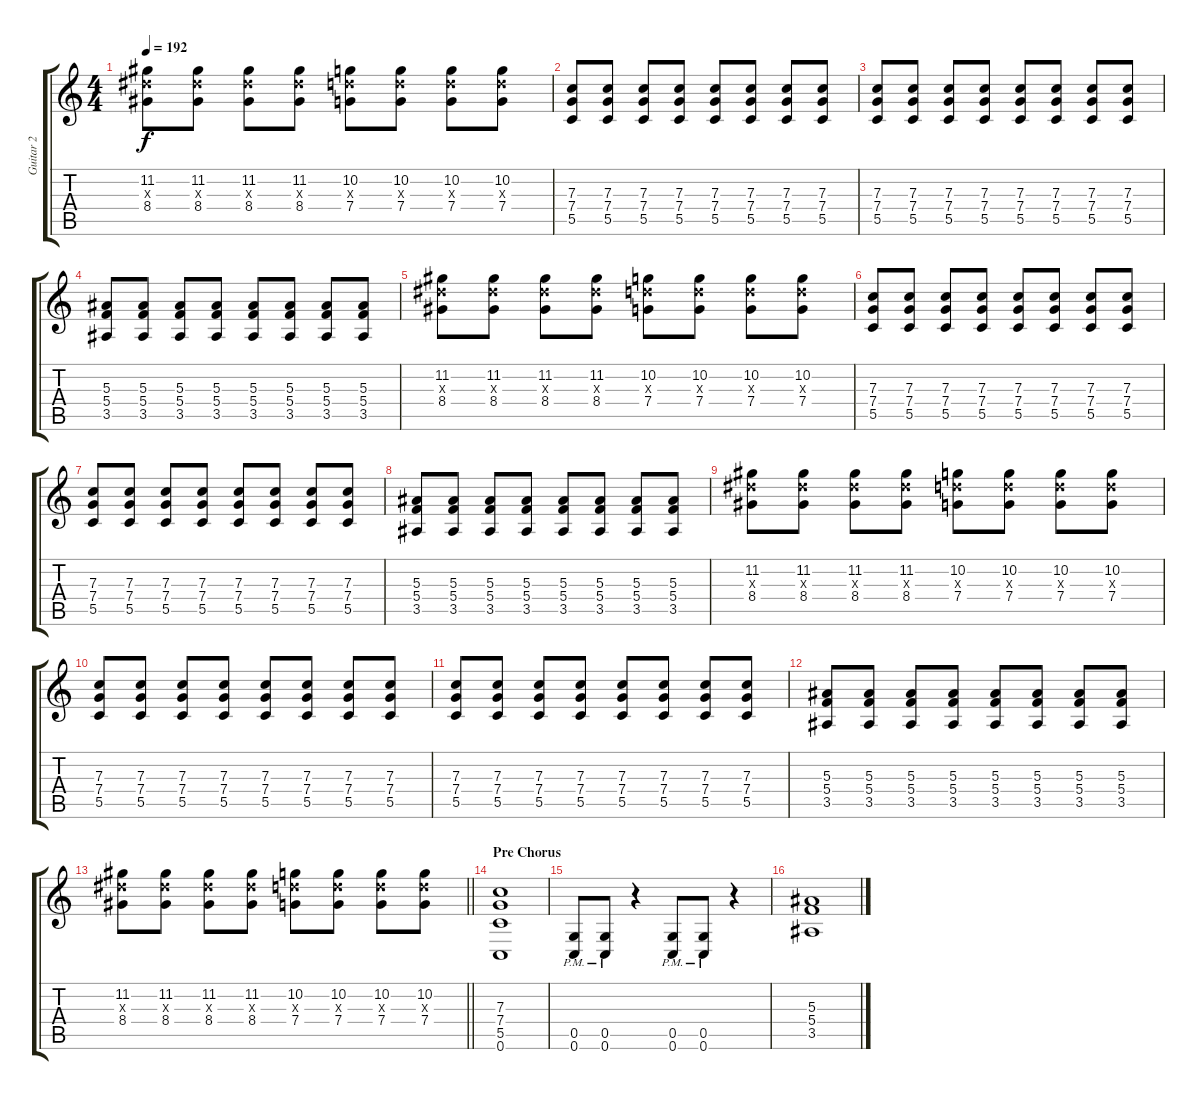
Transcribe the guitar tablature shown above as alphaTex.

\track ("Guitar 2" "Guitar 2") {instrument distortionguitar}
\staff {score tabs}
\tuning (D4 A3 F3 C3 G2 C2) {hide}
\ts (4 4)
\tempo 192
\clef g2
\ks c
(11.2 10.3{x} 8.4).8{dy f} (11.2 10.3{x} 8.4).8 (11.2 10.3{x} 8.4).8 (11.2 10.3{x} 8.4).8 (10.2 9.3{x} 7.4).8 (10.2 9.3{x} 7.4).8 (10.2 9.3{x} 7.4).8 (10.2 9.3{x} 7.4).8 |
(7.3 7.4 5.5).8 (7.3 7.4 5.5).8 (7.3 7.4 5.5).8 (7.3 7.4 5.5).8 (7.3 7.4 5.5).8 (7.3 7.4 5.5).8 (7.3 7.4 5.5).8 (7.3 7.4 5.5).8 |
(7.3 7.4 5.5).8 (7.3 7.4 5.5).8 (7.3 7.4 5.5).8 (7.3 7.4 5.5).8 (7.3 7.4 5.5).8 (7.3 7.4 5.5).8 (7.3 7.4 5.5).8 (7.3 7.4 5.5).8 |
(5.3 5.4 3.5).8 (5.3 5.4 3.5).8 (5.3 5.4 3.5).8 (5.3 5.4 3.5).8 (5.3 5.4 3.5).8 (5.3 5.4 3.5).8 (5.3 5.4 3.5).8 (5.3 5.4 3.5).8 |
(11.2 10.3{x} 8.4).8 (11.2 10.3{x} 8.4).8 (11.2 10.3{x} 8.4).8 (11.2 10.3{x} 8.4).8 (10.2 9.3{x} 7.4).8 (10.2 9.3{x} 7.4).8 (10.2 9.3{x} 7.4).8 (10.2 9.3{x} 7.4).8 |
(7.3 7.4 5.5).8 (7.3 7.4 5.5).8 (7.3 7.4 5.5).8 (7.3 7.4 5.5).8 (7.3 7.4 5.5).8 (7.3 7.4 5.5).8 (7.3 7.4 5.5).8 (7.3 7.4 5.5).8 |
(7.3 7.4 5.5).8 (7.3 7.4 5.5).8 (7.3 7.4 5.5).8 (7.3 7.4 5.5).8 (7.3 7.4 5.5).8 (7.3 7.4 5.5).8 (7.3 7.4 5.5).8 (7.3 7.4 5.5).8 |
(5.3 5.4 3.5).8 (5.3 5.4 3.5).8 (5.3 5.4 3.5).8 (5.3 5.4 3.5).8 (5.3 5.4 3.5).8 (5.3 5.4 3.5).8 (5.3 5.4 3.5).8 (5.3 5.4 3.5).8 |
(11.2 10.3{x} 8.4).8 (11.2 10.3{x} 8.4).8 (11.2 10.3{x} 8.4).8 (11.2 10.3{x} 8.4).8 (10.2 9.3{x} 7.4).8 (10.2 9.3{x} 7.4).8 (10.2 9.3{x} 7.4).8 (10.2 9.3{x} 7.4).8 |
(7.3 7.4 5.5).8 (7.3 7.4 5.5).8 (7.3 7.4 5.5).8 (7.3 7.4 5.5).8 (7.3 7.4 5.5).8 (7.3 7.4 5.5).8 (7.3 7.4 5.5).8 (7.3 7.4 5.5).8 |
(7.3 7.4 5.5).8 (7.3 7.4 5.5).8 (7.3 7.4 5.5).8 (7.3 7.4 5.5).8 (7.3 7.4 5.5).8 (7.3 7.4 5.5).8 (7.3 7.4 5.5).8 (7.3 7.4 5.5).8 |
(5.3 5.4 3.5).8 (5.3 5.4 3.5).8 (5.3 5.4 3.5).8 (5.3 5.4 3.5).8 (5.3 5.4 3.5).8 (5.3 5.4 3.5).8 (5.3 5.4 3.5).8 (5.3 5.4 3.5).8 |
\barLineRight lightlight
(11.2 10.3{x} 8.4).8 (11.2 10.3{x} 8.4).8 (11.2 10.3{x} 8.4).8 (11.2 10.3{x} 8.4).8 (10.2 9.3{x} 7.4).8 (10.2 9.3{x} 7.4).8 (10.2 9.3{x} 7.4).8 (10.2 9.3{x} 7.4).8 |
\section ("" "Pre Chorus")
(7.3 7.4 5.5 0.6).1 |
(0.5{pm} 0.6{pm}).8 (0.5{pm} 0.6{pm}).8 r.4 (0.5{pm} 0.6{pm}).8 (0.5{pm} 0.6{pm}).8 r.4 |
(5.3 5.4 3.5).1
